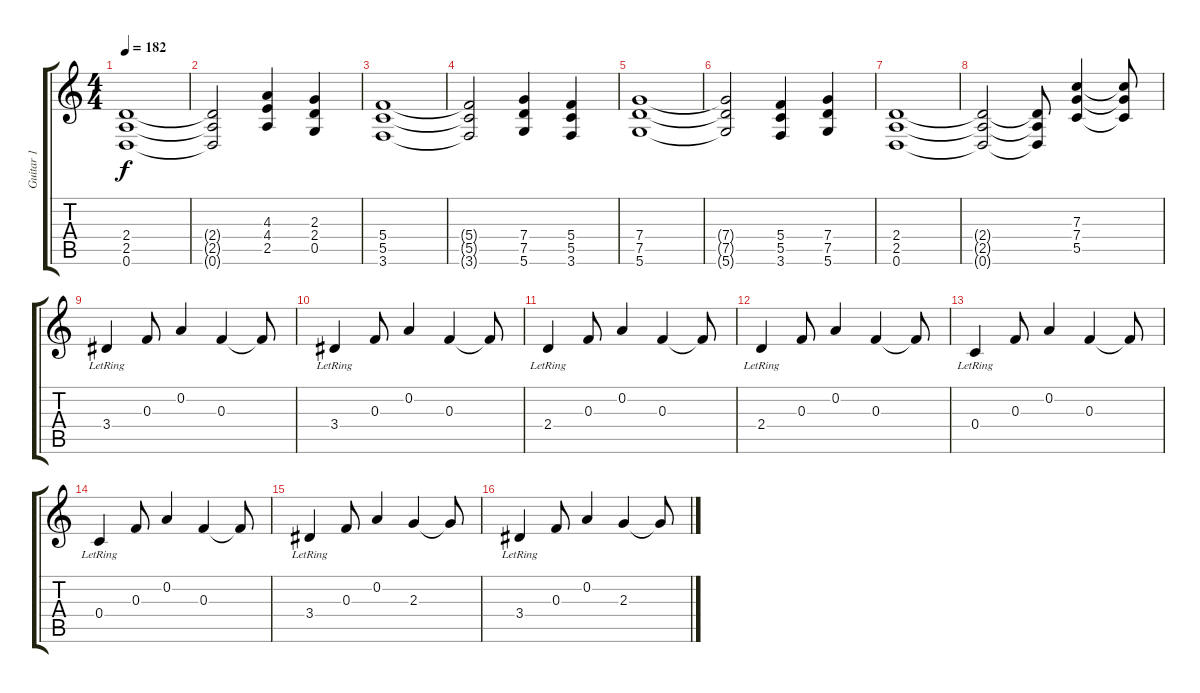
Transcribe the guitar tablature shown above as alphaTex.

\track ("Guitar 1" "Guitar 1") {instrument overdrivenguitar}
\staff {score tabs}
\tuning (D4 A3 F3 C3 G2 D2) {hide}
\ts (4 4)
\tempo 182
\clef g2
\ks c
(2.4 2.5 0.6).1{dy f} |
(2.4{t} 2.5{t} 0.6{t}).2 (4.3 4.4 2.5).4 (2.3 2.4 0.5).4 |
(5.4 5.5 3.6).1 |
(5.4{t} 5.5{t} 3.6{t}).2 (7.4 7.5 5.6).4 (5.4 5.5 3.6).4 |
(7.4 7.5 5.6).1 |
(7.4{t} 7.5{t} 5.6{t}).2 (5.4 5.5 3.6).4 (7.4 7.5 5.6).4 |
(2.4 2.5 0.6).1 |
(2.4{t} 2.5{t} 0.6{t}).2 (2.4{t} 2.5{t} 0.6{t}).8 (7.3 7.4 5.5).4 (7.3{t} 7.4{t} 5.5{t}).8 |
3.4{lr}.4 0.3.8 0.2.4 0.3.4 0.3{t}.8 |
3.4{lr}.4 0.3.8 0.2.4 0.3.4 0.3{t}.8 |
2.4{lr}.4 0.3.8 0.2.4 0.3.4 0.3{t}.8 |
2.4{lr}.4 0.3.8 0.2.4 0.3.4 0.3{t}.8 |
0.4{lr}.4 0.3.8 0.2.4 0.3.4 0.3{t}.8 |
0.4{lr}.4 0.3.8 0.2.4 0.3.4 0.3{t}.8 |
3.4{lr}.4 0.3.8 0.2.4 2.3.4 2.3{t}.8 |
3.4{lr}.4 0.3.8 0.2.4 2.3.4 2.3{t}.8
